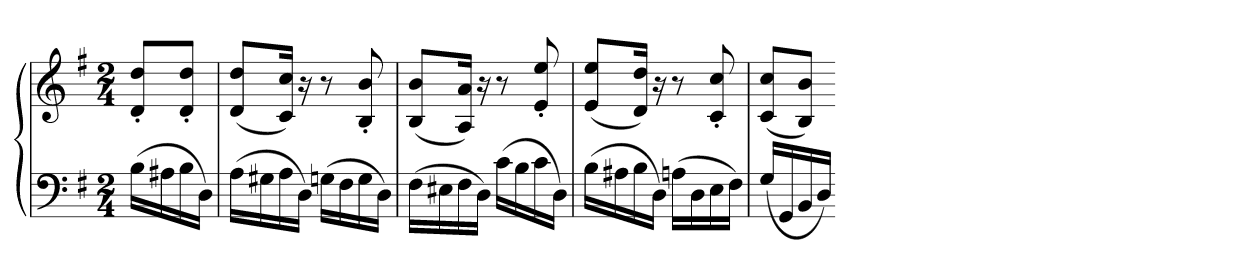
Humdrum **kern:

**kern	**kern
*part1	*part1
*staff2	*staff1
*clefF4	*clefG2
*k[f#]	*k[f#]
*G:	*G:
*M2/4	*M2/4
=	=
(16BLL	8d' 8dd'L
16A#X	.
16B	8d' 8dd'J
16DJJ)	.
=57	=57
(16ALL	(8d 8ddL
16G#X	.
16A	16c 16ccJk)
16DJJ)	16r
(16GnLL	8r
16F#	.
16G	8B' 8b'
16DJJ)	.
=58	=58
(16F#LL	(8B 8bL
16E#X	.
16F#	16A 16aJk)
16DJJ)	16r
(16cLL	8r
16B	.
16c	8e' 8ee'
16DJJ)	.
=59	=59
(16BLL	(8e 8eeL
16A#X	.
16B	16d 16ddJk)
16DJJ)	16r
(16AnLL	8r
16D	.
16E	8c' 8cc'
16F#JJ)	.
=60	=60
(16GLL	(8c 8ccL
16GG	.
16BB	8B 8bJ)
16DJJ)	.
=-	=-
*-	*-
